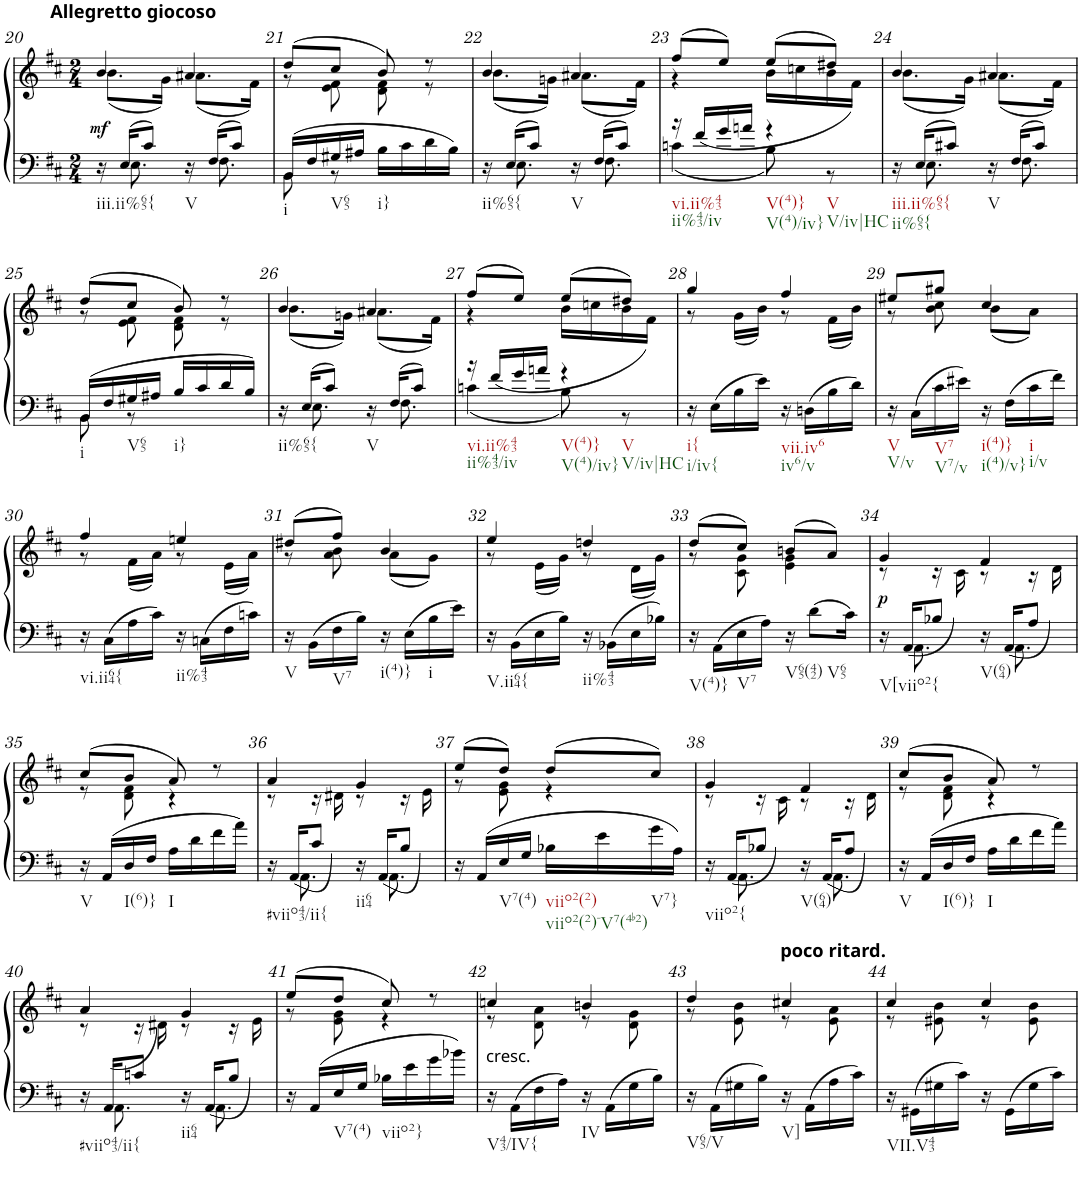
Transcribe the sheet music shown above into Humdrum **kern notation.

**kern	**kern	**dynam
*part1	*part1	*part1
*staff2	*staff1	*staff1/2
*I"Klavier	*	*
*I'Klav.	*	*
!!LO:PB:g=z
*clefF4	*clefG2	*
*k[f#c#]	*k[f#c#]	*
*D:	*D:	*
*M2/4	*M2/4	*
=20	=20	=20
*^	*^	*
!	!	!LO:TX:a:B:t=Allegretto giocoso	!	!
!LO:TX:b:t=iii.ii%65{	!	!	!	!
!	!	!	!	!LO:DY:b
16r	16ryy	4b/	(8.b\L	mf
16E/KL	8.E\	.	.	.
8c#/J	.	.	.	.
.	.	.	16g\Jk)	.
!LO:TX:b:t=V	!	!	!	!
16r	16ryy	4a#X/	(8.a#\L	.
16F#/KL	8.F#\	.	.	.
8c#/J	.	.	.	.
.	.	.	16f#\Jk)	.
=21	=21	=21	=21	=21
!LO:TX:b:t=i	!	!	!	!
16BB/LL	8BB\	(8dd/L	8r	.
16F#/	.	.	.	.
!LO:TX:b:t=V65	!	!	!	!
16G#X/	8r	8cc#/J	8e\ 8f#\	.
16A#X/JJ	.	.	.	.
!LO:TX:b:t=i}	!	!	!	!
16B\LL	4ryy	8b/)	8d\ 8f#\	.
16c#\	.	.	.	.
16d\	.	8r	8r	.
16B\JJ	.	.	.	.
=22	=22	=22	=22	=22
!LO:TX:b:t=ii%65{	!	!	!	!
16r	16ryy	4b/	(8.b\L	.
16E/KL	8.E\	.	.	.
8c#/J	.	.	.	.
.	.	.	16gn\Jk)	.
!LO:TX:b:t=V	!	!	!	!
16r	16ryy	4a#X/	(8.a#\L	.
16F#/KL	8.F#\	.	.	.
8c#/J	.	.	.	.
.	.	.	16f#\Jk)	.
=23	=23	=23	=23	=23
!LO:TX:b:t=vi.ii%43	!	!	!	!
!LO:TX:b:t=ii%43/iv	!	!	!	!
16r	4cn\	(8ff#/L	4r	.
16f#/LL	.	.	.	.
16g/	.	8ee/J)	.	.
16an/JJ	.	.	.	.
!LO:TX:b:t=V(4)}	!	!	!	!
!LO:TX:b:t=V(4)/iv}	!	!	!	!
!LO:TX:b:t=V	!	!	!	!
!LO:TX:b:t=V/iv|HC	!	!	!	!
4r	8B\	(8ee/L	16b\LL	.
.	.	.	16ccn\	.
.	8r	8dd#X/J)	16b\	.
.	.	.	(16f#\JJ	.
=24	=24	=24	=24	=24
!LO:TX:b:t=iii.ii%65{	!	!	!	!
!LO:TX:b:t=ii%65{	!	!	!	!
16r	16ryy	4b/	(8.b\L	.
16E/KL	8.E\	.	.	.
8c#X/J	.	.	.	.
.	.	.	16g\Jk)	.
!LO:TX:b:t=V	!	!	!	!
16r	16ryy	4a#X/	(8.a#\L	.
16F#/KL	8.F#\	.	.	.
8c#/J	.	.	.	.
.	.	.	16f#\Jk)	.
!!LO:LB:g=z	!!
=25	=25	=25	=25	=25
!LO:TX:b:t=i	!	!	!	!
16BB/LL	8BB\	(8dd/L	8r	.
16F#/	.	.	.	.
!LO:TX:b:t=V65	!	!	!	!
16G#X/	8r	8cc#/J	8e\ 8f#\	.
16A#X/JJ	.	.	.	.
!LO:TX:b:t=i}	!	!	!	!
16B/LL	4ryy	8b/)	8d\ 8f#\	.
16c#/	.	.	.	.
16d/	.	8r	8r	.
16B/JJ	.	.	.	.
=26	=26	=26	=26	=26
!LO:TX:b:t=ii%65{	!	!	!	!
16r	16ryy	4b/	(8.b\L	.
16E/KL	8.E\	.	.	.
8c#/J	.	.	.	.
.	.	.	16gn\Jk)	.
!LO:TX:b:t=V	!	!	!	!
16r	16ryy	4a#X/	(8.a#\L	.
16F#/KL	8.F#\	.	.	.
8c#/J	.	.	.	.
.	.	.	16f#\Jk)	.
=27	=27	=27	=27	=27
!LO:TX:b:t=vi.ii%43	!	!	!	!
!LO:TX:b:t=ii%43/iv	!	!	!	!
16r	4cn\	(8ff#/L	4r	.
16f#/LL	.	.	.	.
16g/	.	8ee/J)	.	.
16an/JJ	.	.	.	.
!LO:TX:b:t=V(4)}	!	!	!	!
!LO:TX:b:t=V(4)/iv}	!	!	!	!
!LO:TX:b:t=V	!	!	!	!
!LO:TX:b:t=V/iv|HC	!	!	!	!
4r	8B\	(8ee/L	16b\LL	.
.	.	.	16ccn\	.
.	8r	8dd#X/J)	16b\	.
.	.	.	(16f#\JJ	.
*v	*v	*	*	*
=28	=28	=28	=28
!LO:TX:b:t=i{	!	!	!
!LO:TX:b:t=i/iv{	!	!	!
16r	4gg/	8r	.
16E\LL	.	.	.
16B\	.	(16g\LL	.
16e\JJ	.	16b\JJ)	.
!LO:TX:b:t=vii.iv6	!	!	!
!LO:TX:b:t=iv6/v	!	!	!
16r	4ff#/	8r	.
16Dn\LL	.	.	.
16B\	.	(16f#\LL	.
16d\JJ	.	16b\JJ)	.
=29	=29	=29	=29
!LO:TX:b:t=V	!	!	!
!LO:TX:b:t=V/v	!	!	!
16r	8ee#X/L	8r	.
16C#\LL	.	.	.
!LO:TX:b:t=V7	!	!	!
!LO:TX:b:t=V7/v	!	!	!
16c#\	8gg#X/J	8b\ 8cc#\	.
16e#X\JJ	.	.	.
!LO:TX:b:t=i(4)}	!	!	!
!LO:TX:b:t=i(4)/v}	!	!	!
16r	4cc#/	(8b\L	.
16F#\LL	.	.	.
!LO:TX:b:t=i	!	!	!
!LO:TX:b:t=i/v	!	!	!
16c#\	.	8a\J)	.
16f#\JJ	.	.	.
!!LO:LB:g=z	!!
=30	=30	=30	=30
!LO:TX:b:t=vi.ii64{	!	!	!
16r	4ff#/	8r	.
16C#\LL	.	.	.
16A\	.	(16f#\LL	.
16c#\JJ	.	16a\JJ)	.
!LO:TX:b:t=ii%43	!	!	!
16r	4een/	8r	.
16Cn\LL	.	.	.
16F#\	.	(16e\LL	.
16cn\JJ	.	16a\JJ)	.
=31	=31	=31	=31
!LO:TX:b:t=V	!	!	!
16r	(8dd#X/L	8r	.
16BB\LL	.	.	.
!LO:TX:b:t=V7	!	!	!
16F#\	8ff#/J)	8a\ 8b\	.
16B\JJ	.	.	.
!LO:TX:b:t=i(4)}	!	!	!
16r	4b/	(8a\L	.
16E\LL	.	.	.
!LO:TX:b:t=i	!	!	!
16B\	.	8g\J)	.
16e\JJ	.	.	.
=32	=32	=32	=32
!LO:TX:b:t=V.ii64{	!	!	!
16r	4ee/	8r	.
16BB\LL	.	.	.
16E\	.	(16e\LL	.
16B\JJ	.	16g\JJ)	.
!LO:TX:b:t=ii%43	!	!	!
16r	4ddn/	8r	.
16BB-X\LL	.	.	.
16E\	.	(16d\LL	.
16B-X\JJ	.	16g\JJ)	.
=33	=33	=33	=33
!LO:TX:b:t=V(4)}	!	!	!
16r	(8dd/L	8r	.
16AA\LL	.	.	.
!LO:TX:b:t=V7	!	!	!
16E\	8cc#/J)	8c#\ 8g\	.
16A\JJ	.	.	.
!LO:TX:b:t=V65(42)	!	!	!
16r	(8bn/L	4e\ 4g\	.
!LO:TX:b:t=V65	!	!	!
8d\L	.	.	.
.	8a/J)	.	.
16c#\Jk	.	.	.
=34	=34	=34	=34
*^	*	*	*
!LO:TX:b:t=V[viio2{	!	!	!	!
!	!	!	!	!LO:DY:b
16r	16ryy	4g/	8r	p
(16AA/KL	8.AA\	.	.	.
8B-X/J	.	.	16r	.
.	.	.	(16c#\	.
!LO:TX:b:t=V(64)	!	!	!	!
16r	16ryy	4f#/	8r	.
(16AA/KL	8.AA\	.	.	.
8A/J	.	.	16r	.
.	.	.	(16d\	.
*v	*v	*	*	*
!!LO:LB:g=z	!!
=35	=35	=35	=35
!LO:TX:b:t=V	!	!	!
16r	8cc#/L	8r	.
16AA/LL	.	.	.
!LO:TX:b:t=I(6)}	!	!	!
16D/	8b/J	8d\ 8f#\	.
16F#/JJ	.	.	.
!LO:TX:b:t=I	!	!	!
16A\LL	8a/)	4r	.
16d\	.	.	.
16f#\	8r	.	.
16a\JJ	.	.	.
=36	=36	=36	=36
*^	*	*	*
!LO:TX:b:t=#viio43/ii{	!	!	!	!
16r	16ryy	4a/	8r	.
(16AA/KL	8.AA\	.	.	.
8c#/J	.	.	16r	.
.	.	.	(16d#X\	.
!LO:TX:b:t=ii64	!	!	!	!
16r	16ryy	4g/	8r	.
(16AA/KL	8.AA\	.	.	.
8B/J	.	.	16r	.
.	.	.	16e\)	.
*v	*v	*	*	*
=37	=37	=37	=37
16r	8ee/L	8r	.
16AA/LL	.	.	.
!LO:TX:b:t=V7(4)	!	!	!
16E/	8dd/J)	8e\ 8g\	.
16G/JJ	.	.	.
!LO:TX:b:t=viio2(2)	!	!	!
!LO:TX:b:t=viio2(2)-V7(4b2)	!	!	!
16B-X\LL	(8dd/L	4r	.
16e\	.	.	.
!LO:TX:b:t=V7}	!	!	!
16g\	8cc#/J)	.	.
16A\JJ	.	.	.
=38	=38	=38	=38
*^	*	*	*
!LO:TX:b:t=viio2{	!	!	!	!
16r	16ryy	4g/	8r	.
(16AA/KL	8.AA\	.	.	.
8B-X/J	.	.	16r	.
.	.	.	(16c#\	.
!LO:TX:b:t=V(64)	!	!	!	!
16r	16ryy	4f#/	8r	.
(16AA/KL	8.AA\	.	.	.
8A/J	.	.	16r	.
.	.	.	16d\)	.
*v	*v	*	*	*
=39	=39	=39	=39
!LO:TX:b:t=V	!	!	!
16r	8cc#/L	8r	.
16AA/LL	.	.	.
!LO:TX:b:t=I(6)}	!	!	!
16D/	8b/J	8d\ 8f#\	.
16F#/JJ	.	.	.
!LO:TX:b:t=I	!	!	!
16A\LL	8a/)	4r	.
16d\	.	.	.
16f#\	8r	.	.
16a\JJ	.	.	.
!!LO:LB:g=z	!!
=40	=40	=40	=40
*^	*	*	*
!LO:TX:b:t=#viio43/ii{	!	!	!	!
16r	16ryy	4a/	8r	.
(16AA/KL	8.AA\	.	.	.
8cn/J	.	.	16r	.
.	.	.	(16d#X\	.
!LO:TX:b:t=ii64	!	!	!	!
16r	16ryy	4g/	8r	.
16AA/KL	8.AA\	.	.	.
8B/J	.	.	16r	.
.	.	.	16e\)	.
*v	*v	*	*	*
=41	=41	=41	=41
16r	8ee/L	8r	.
16AA/LL	.	.	.
!LO:TX:b:t=V7(4)	!	!	!
16E/	8dd/J	8e\ 8g\	.
16G/JJ	.	.	.
!LO:TX:b:t=viio2}	!	!	!
16B-X\LL	8cc#/)	4r	.
16e\	.	.	.
16g\	8r	.	.
16b-X\JJ	.	.	.
=42	=42	=42	=42
!LO:TX:a:t=cresc.	!	!	!
!LO:TX:b:t=V43/IV{	!	!	!
16r	4ccn/	8r	.
16AA\LL	.	.	.
16F#\	.	8d\ 8a\	.
16A\JJ	.	.	.
!LO:TX:b:t=IV	!	!	!
16r	4bn/	8r	.
16AA\LL	.	.	.
16G\	.	8d\ 8g\	.
16B\JJ	.	.	.
=43	=43	=43	=43
!LO:TX:b:t=V65/V	!	!	!
16r	4dd/	8r	.
16AA\LL	.	.	.
16G#X\	.	8e\ 8b\	.
16B\JJ	.	.	.
!	!LO:TX:a:B:t=poco ritard.	!	!
!LO:TX:b:t=V]	!	!	!
16r	4cc#X/	8r	.
16AA\LL	.	.	.
16A\	.	8e\ 8a\	.
16c#\JJ	.	.	.
=44	=44	=44	=44
!LO:TX:b:t=VII.V43	!	!	!
16r	4cc#/	8r	.
16GG#X\LL	.	.	.
16G#X\	.	8e#X\ 8b\	.
16c#\JJ	.	.	.
16r	4cc#/	8r	.
16GG#\LL	.	.	.
16G#\	.	8e#\ 8b\	.
16c#\JJ	.	.	.
*	*v	*v	*
=	=	=
*-	*-	*-
